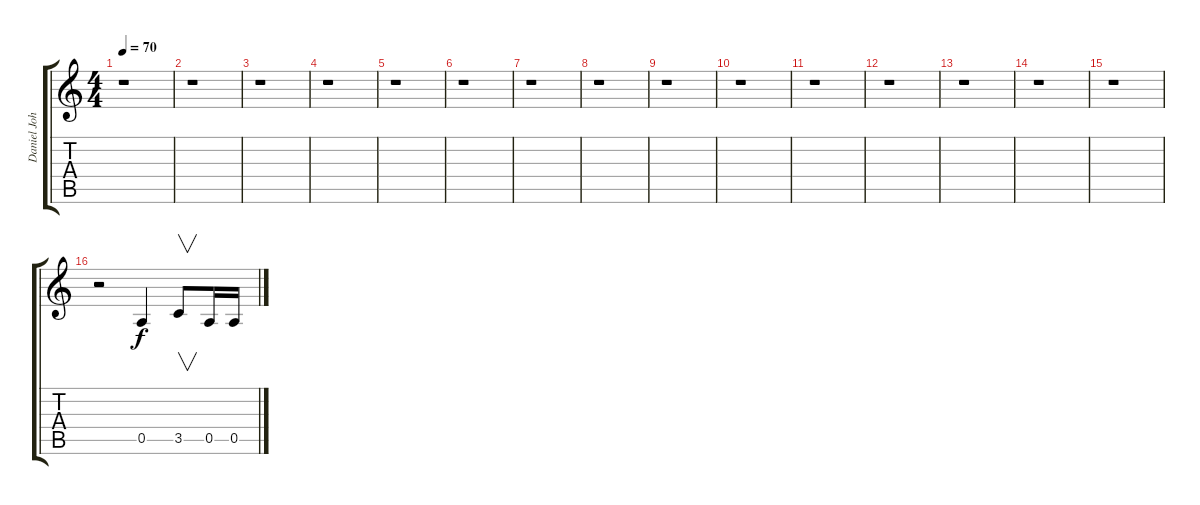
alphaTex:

\track ("Daniel Johns (gtr3)" "Daniel Joh") {instrument electricguitarjazz}
\staff {score tabs}
\tuning (E4 B3 G3 D3 A2 E2) {hide}
\ts (4 4)
\tempo 70
\clef g2
\ks c
r.1{dy f} |
r.1 |
r.1 |
r.1 |
r.1 |
r.1 |
r.1 |
r.1 |
r.1 |
r.1 |
r.1 |
r.1 |
r.1 |
r.1 |
r.1 |
r.2 0.5.4 3.5.8{v} 0.5.16 0.5.16
